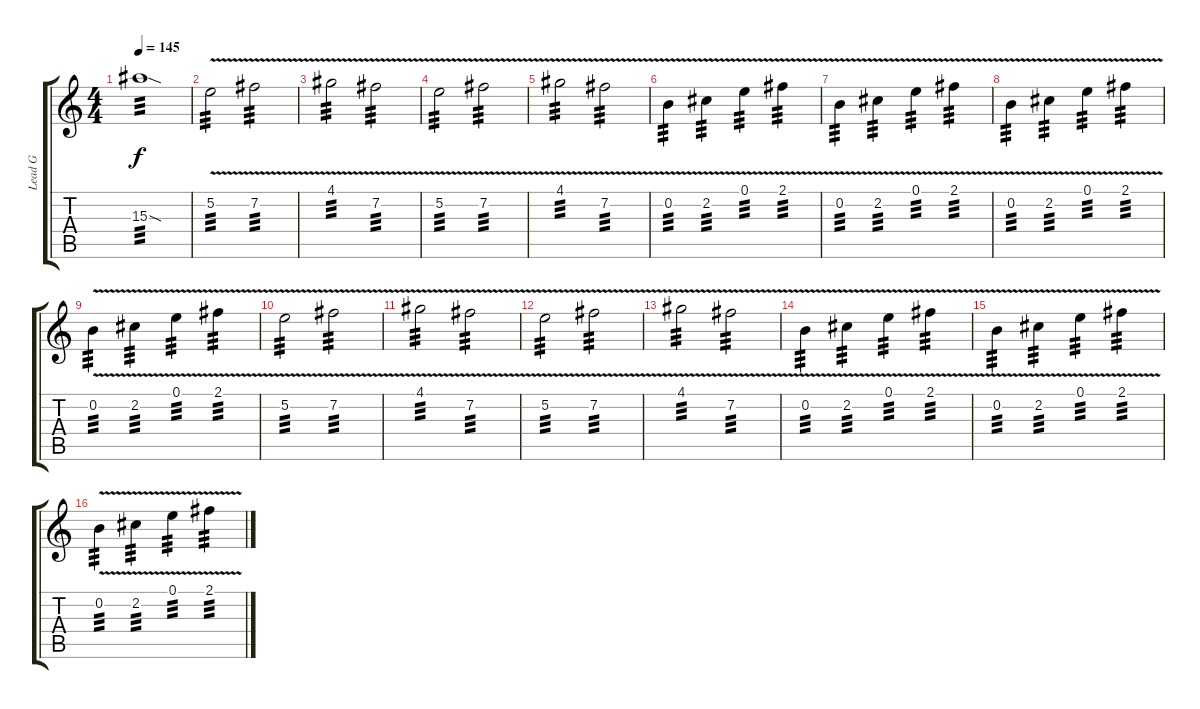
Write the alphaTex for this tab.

\track ("Lead G" "Lead G") {instrument overdrivenguitar}
\staff {score tabs}
\tuning (E4 B3 G3 D3 A2 E2) {hide}
\ts (4 4)
\tempo 145
\clef g2
\ks c
15.3{sod}.1{tp 3 dy f} |
5.2{v}.2{tp 3 volume 16 balance 11} 7.2{v}.2{tp 3} |
4.1{v}.2{tp 3} 7.2{v}.2{tp 3} |
5.2{v}.2{tp 3} 7.2{v}.2{tp 3} |
4.1{v}.2{tp 3} 7.2{v}.2{tp 3} |
0.2{v}.4{tp 3} 2.2{v}.4{tp 3} 0.1{v}.4{tp 3} 2.1{v}.4{tp 3} |
0.2{v}.4{tp 3} 2.2{v}.4{tp 3} 0.1{v}.4{tp 3} 2.1{v}.4{tp 3} |
0.2{v}.4{tp 3} 2.2{v}.4{tp 3} 0.1{v}.4{tp 3} 2.1{v}.4{tp 3} |
0.2{v}.4{tp 3} 2.2{v}.4{tp 3} 0.1{v}.4{tp 3} 2.1{v}.4{tp 3} |
5.2{v}.2{tp 3} 7.2{v}.2{tp 3} |
4.1{v}.2{tp 3} 7.2{v}.2{tp 3} |
5.2{v}.2{tp 3} 7.2{v}.2{tp 3} |
4.1{v}.2{tp 3} 7.2{v}.2{tp 3} |
0.2{v}.4{tp 3} 2.2{v}.4{tp 3} 0.1{v}.4{tp 3} 2.1{v}.4{tp 3} |
0.2{v}.4{tp 3} 2.2{v}.4{tp 3} 0.1{v}.4{tp 3} 2.1{v}.4{tp 3} |
0.2{v}.4{tp 3} 2.2{v}.4{tp 3} 0.1{v}.4{tp 3} 2.1{v}.4{tp 3}
